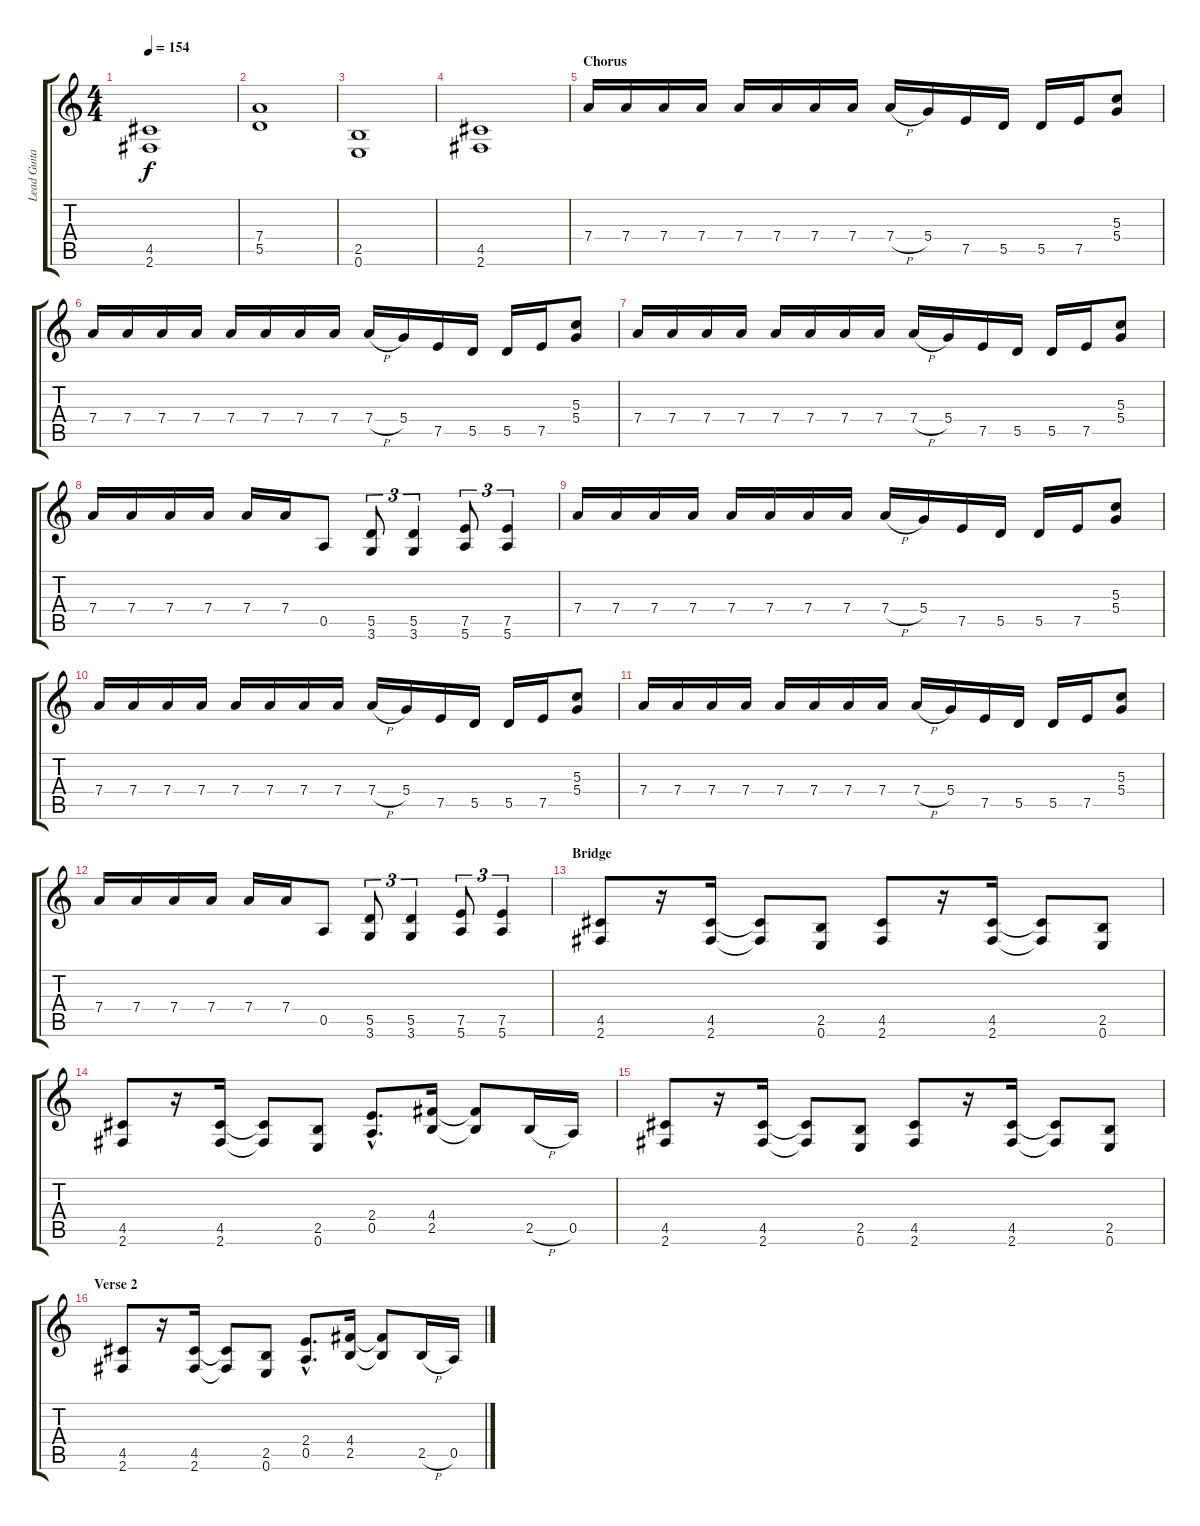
\track ("Lead Guitar" "Lead Guita") {instrument distortionguitar}
\staff {score tabs}
\tuning (E4 B3 G3 D3 A2 E2) {hide}
\ts (4 4)
\tempo 154
\clef g2
\ks c
(4.5 2.6).1{dy f} |
(7.4 5.5).1 |
(2.5 0.6).1 |
(4.5 2.6).1 |
\section ("" "Chorus")
7.4.16 7.4.16 7.4.16 7.4.16 7.4.16 7.4.16 7.4.16 7.4.16 7.4{h}.16 5.4.16 7.5.16 5.5.16 5.5.16 7.5.16 (5.3 5.4).8 |
7.4.16 7.4.16 7.4.16 7.4.16 7.4.16 7.4.16 7.4.16 7.4.16 7.4{h}.16 5.4.16 7.5.16 5.5.16 5.5.16 7.5.16 (5.3 5.4).8 |
7.4.16 7.4.16 7.4.16 7.4.16 7.4.16 7.4.16 7.4.16 7.4.16 7.4{h}.16 5.4.16 7.5.16 5.5.16 5.5.16 7.5.16 (5.3 5.4).8 |
7.4.16 7.4.16 7.4.16 7.4.16 7.4.16 7.4.16 0.5.8 (5.5 3.6).8{tu (3 2)} (5.5 3.6).4{tu (3 2)} (7.5 5.6).8{tu (3 2)} (7.5 5.6).4{tu (3 2)} |
7.4.16 7.4.16 7.4.16 7.4.16 7.4.16 7.4.16 7.4.16 7.4.16 7.4{h}.16 5.4.16 7.5.16 5.5.16 5.5.16 7.5.16 (5.3 5.4).8 |
7.4.16 7.4.16 7.4.16 7.4.16 7.4.16 7.4.16 7.4.16 7.4.16 7.4{h}.16 5.4.16 7.5.16 5.5.16 5.5.16 7.5.16 (5.3 5.4).8 |
7.4.16 7.4.16 7.4.16 7.4.16 7.4.16 7.4.16 7.4.16 7.4.16 7.4{h}.16 5.4.16 7.5.16 5.5.16 5.5.16 7.5.16 (5.3 5.4).8 |
7.4.16 7.4.16 7.4.16 7.4.16 7.4.16 7.4.16 0.5.8 (5.5 3.6).8{tu (3 2)} (5.5 3.6).4{tu (3 2)} (7.5 5.6).8{tu (3 2)} (7.5 5.6).4{tu (3 2)} |
\section ("" "Bridge")
(4.5 2.6).8 r.16 (4.5 2.6).16 (4.5{t} 2.6{t}).8 (2.5 0.6).8 (4.5 2.6).8 r.16 (4.5 2.6).16 (4.5{t} 2.6{t}).8 (2.5 0.6).8 |
(4.5 2.6).8 r.16 (4.5 2.6).16 (4.5{t} 2.6{t}).8 (2.5 0.6).8 (2.4{hac} 0.5{hac}).8{d} (4.4 2.5).16 (4.4{t} 2.5{t}).8 2.5{h}.16 0.5.16 |
(4.5 2.6).8 r.16 (4.5 2.6).16 (4.5{t} 2.6{t}).8 (2.5 0.6).8 (4.5 2.6).8 r.16 (4.5 2.6).16 (4.5{t} 2.6{t}).8 (2.5 0.6).8 |
\section ("" "Verse 2")
(4.5 2.6).8 r.16 (4.5 2.6).16 (4.5{t} 2.6{t}).8 (2.5 0.6).8 (2.4{hac} 0.5{hac}).8{d} (4.4 2.5).16 (4.4{t} 2.5{t}).8 2.5{h}.16 0.5.16
